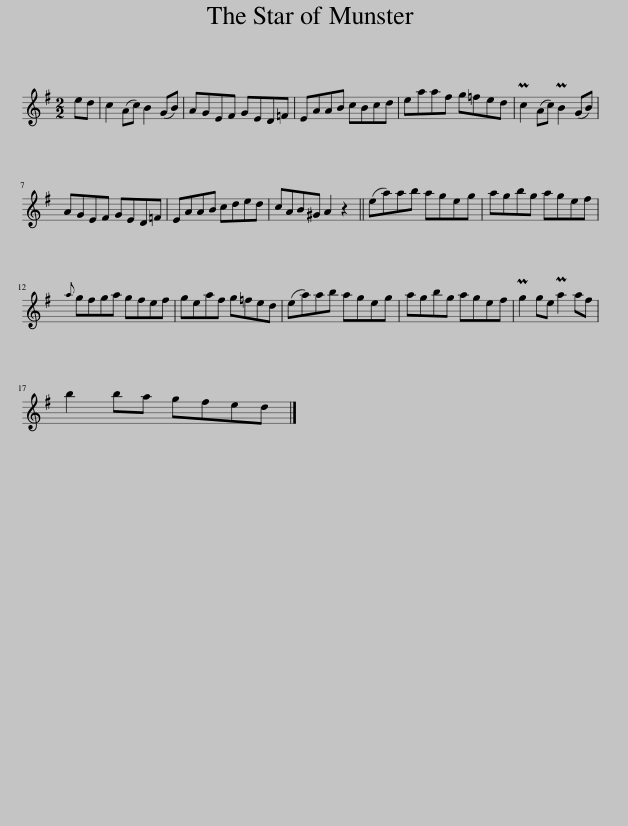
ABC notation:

X:1
L:1/8
M:2/2
I:linebreak $
K:G
V:1 treble
V:1
 ed | c2 (Ac) B2 (GB) | AGEF GED=F | EAAB cBcd | eaaf g=fed | %5
 Pc2 (Ac) PB2 (GB) |$ AGEF GED=F | EAAB cded | cAB^G A2 z2 || (ea)ab ageg | %10
 agbg agef |${a} gfga gfef | geaf g=fed | (ea)ab ageg | agbg agef | %15
 Pg2 ge Pa2 af |$ b2 ba gfed |] %17
